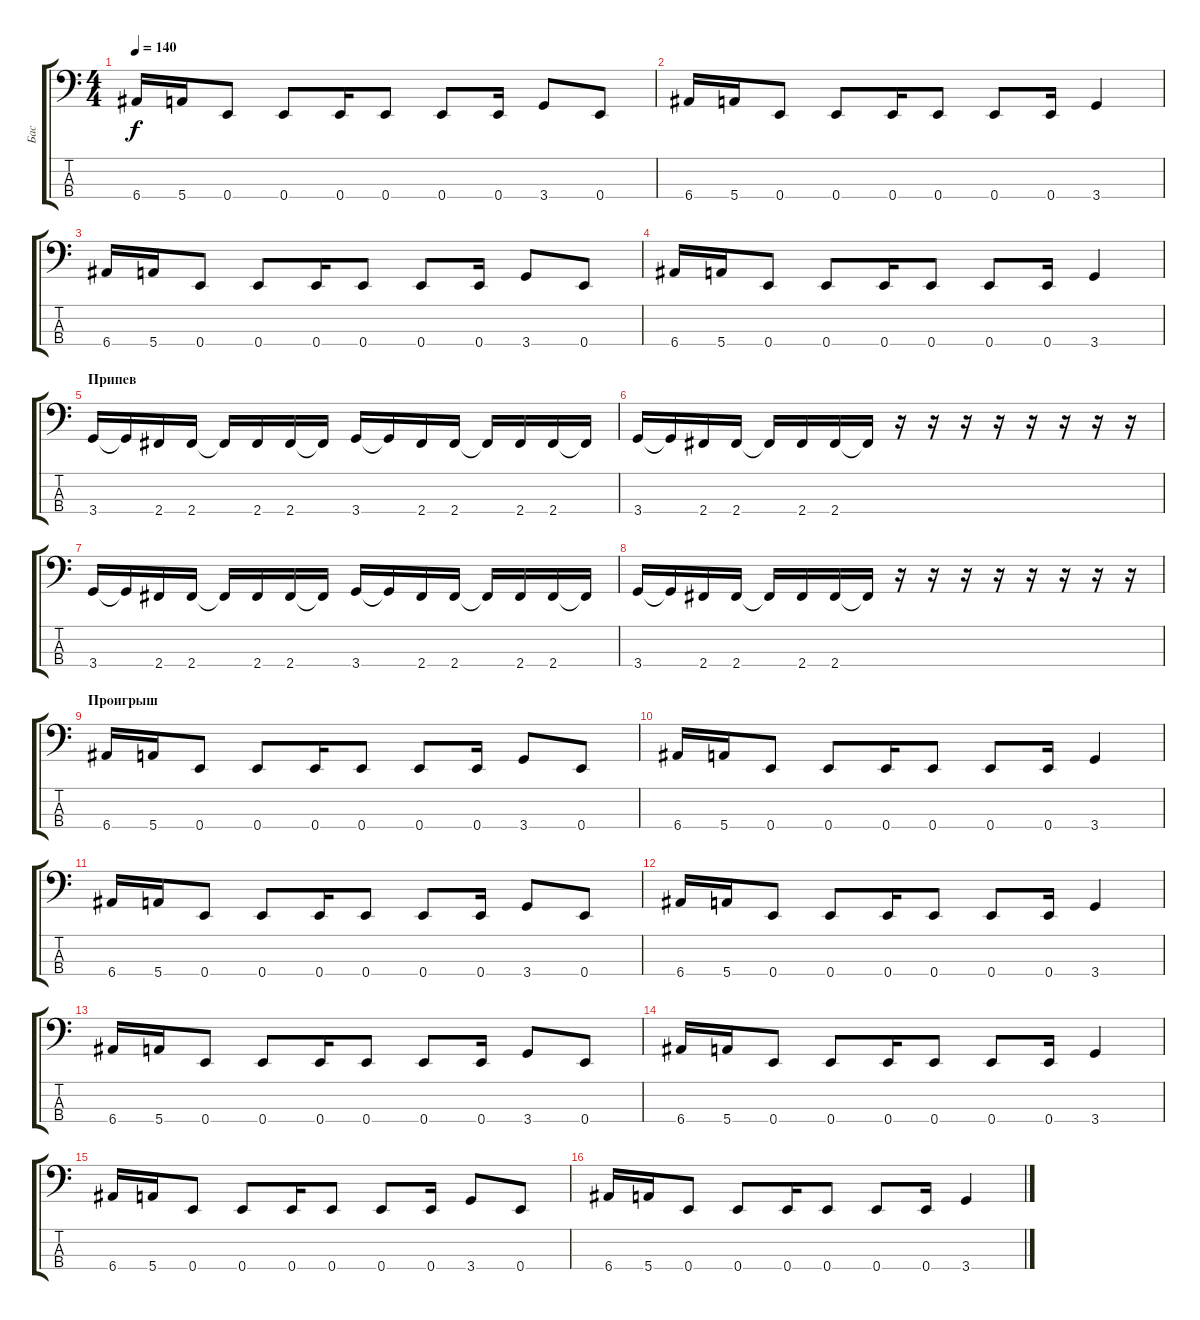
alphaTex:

\track ("Бас" "Бас") {instrument electricbassfinger}
\staff {score tabs}
\tuning (G2 D2 A1 E1) {hide}
\ts (4 4)
\tempo 140
\clef f4
\ks c
6.4.16{dy f} 5.4.16 0.4.8 0.4.8 0.4.16 0.4.8 0.4.8 0.4.16 3.4.8 0.4.8 |
6.4.16 5.4.16 0.4.8 0.4.8 0.4.16 0.4.8 0.4.8 0.4.16 3.4.4 |
6.4.16 5.4.16 0.4.8 0.4.8 0.4.16 0.4.8 0.4.8 0.4.16 3.4.8 0.4.8 |
6.4.16 5.4.16 0.4.8 0.4.8 0.4.16 0.4.8 0.4.8 0.4.16 3.4.4 |
\section ("" "Припев")
3.4.16 3.4{t}.16 2.4.16 2.4.16 2.4{t}.16 2.4.16 2.4.16 2.4{t}.16 3.4.16 3.4{t}.16 2.4.16 2.4.16 2.4{t}.16 2.4.16 2.4.16 2.4{t}.16 |
3.4.16 3.4{t}.16 2.4.16 2.4.16 2.4{t}.16 2.4.16 2.4.16 2.4{t}.16 r.16 r.16 r.16 r.16 r.16 r.16 r.16 r.16 |
3.4.16 3.4{t}.16 2.4.16 2.4.16 2.4{t}.16 2.4.16 2.4.16 2.4{t}.16 3.4.16 3.4{t}.16 2.4.16 2.4.16 2.4{t}.16 2.4.16 2.4.16 2.4{t}.16 |
3.4.16 3.4{t}.16 2.4.16 2.4.16 2.4{t}.16 2.4.16 2.4.16 2.4{t}.16 r.16 r.16 r.16 r.16 r.16 r.16 r.16 r.16 |
\section ("" "Проигрыш")
6.4.16 5.4.16 0.4.8 0.4.8 0.4.16 0.4.8 0.4.8 0.4.16 3.4.8 0.4.8 |
6.4.16 5.4.16 0.4.8 0.4.8 0.4.16 0.4.8 0.4.8 0.4.16 3.4.4 |
6.4.16 5.4.16 0.4.8 0.4.8 0.4.16 0.4.8 0.4.8 0.4.16 3.4.8 0.4.8 |
6.4.16 5.4.16 0.4.8 0.4.8 0.4.16 0.4.8 0.4.8 0.4.16 3.4.4 |
6.4.16 5.4.16 0.4.8 0.4.8 0.4.16 0.4.8 0.4.8 0.4.16 3.4.8 0.4.8 |
6.4.16 5.4.16 0.4.8 0.4.8 0.4.16 0.4.8 0.4.8 0.4.16 3.4.4 |
6.4.16 5.4.16 0.4.8 0.4.8 0.4.16 0.4.8 0.4.8 0.4.16 3.4.8 0.4.8 |
6.4.16 5.4.16 0.4.8 0.4.8 0.4.16 0.4.8 0.4.8 0.4.16 3.4.4
